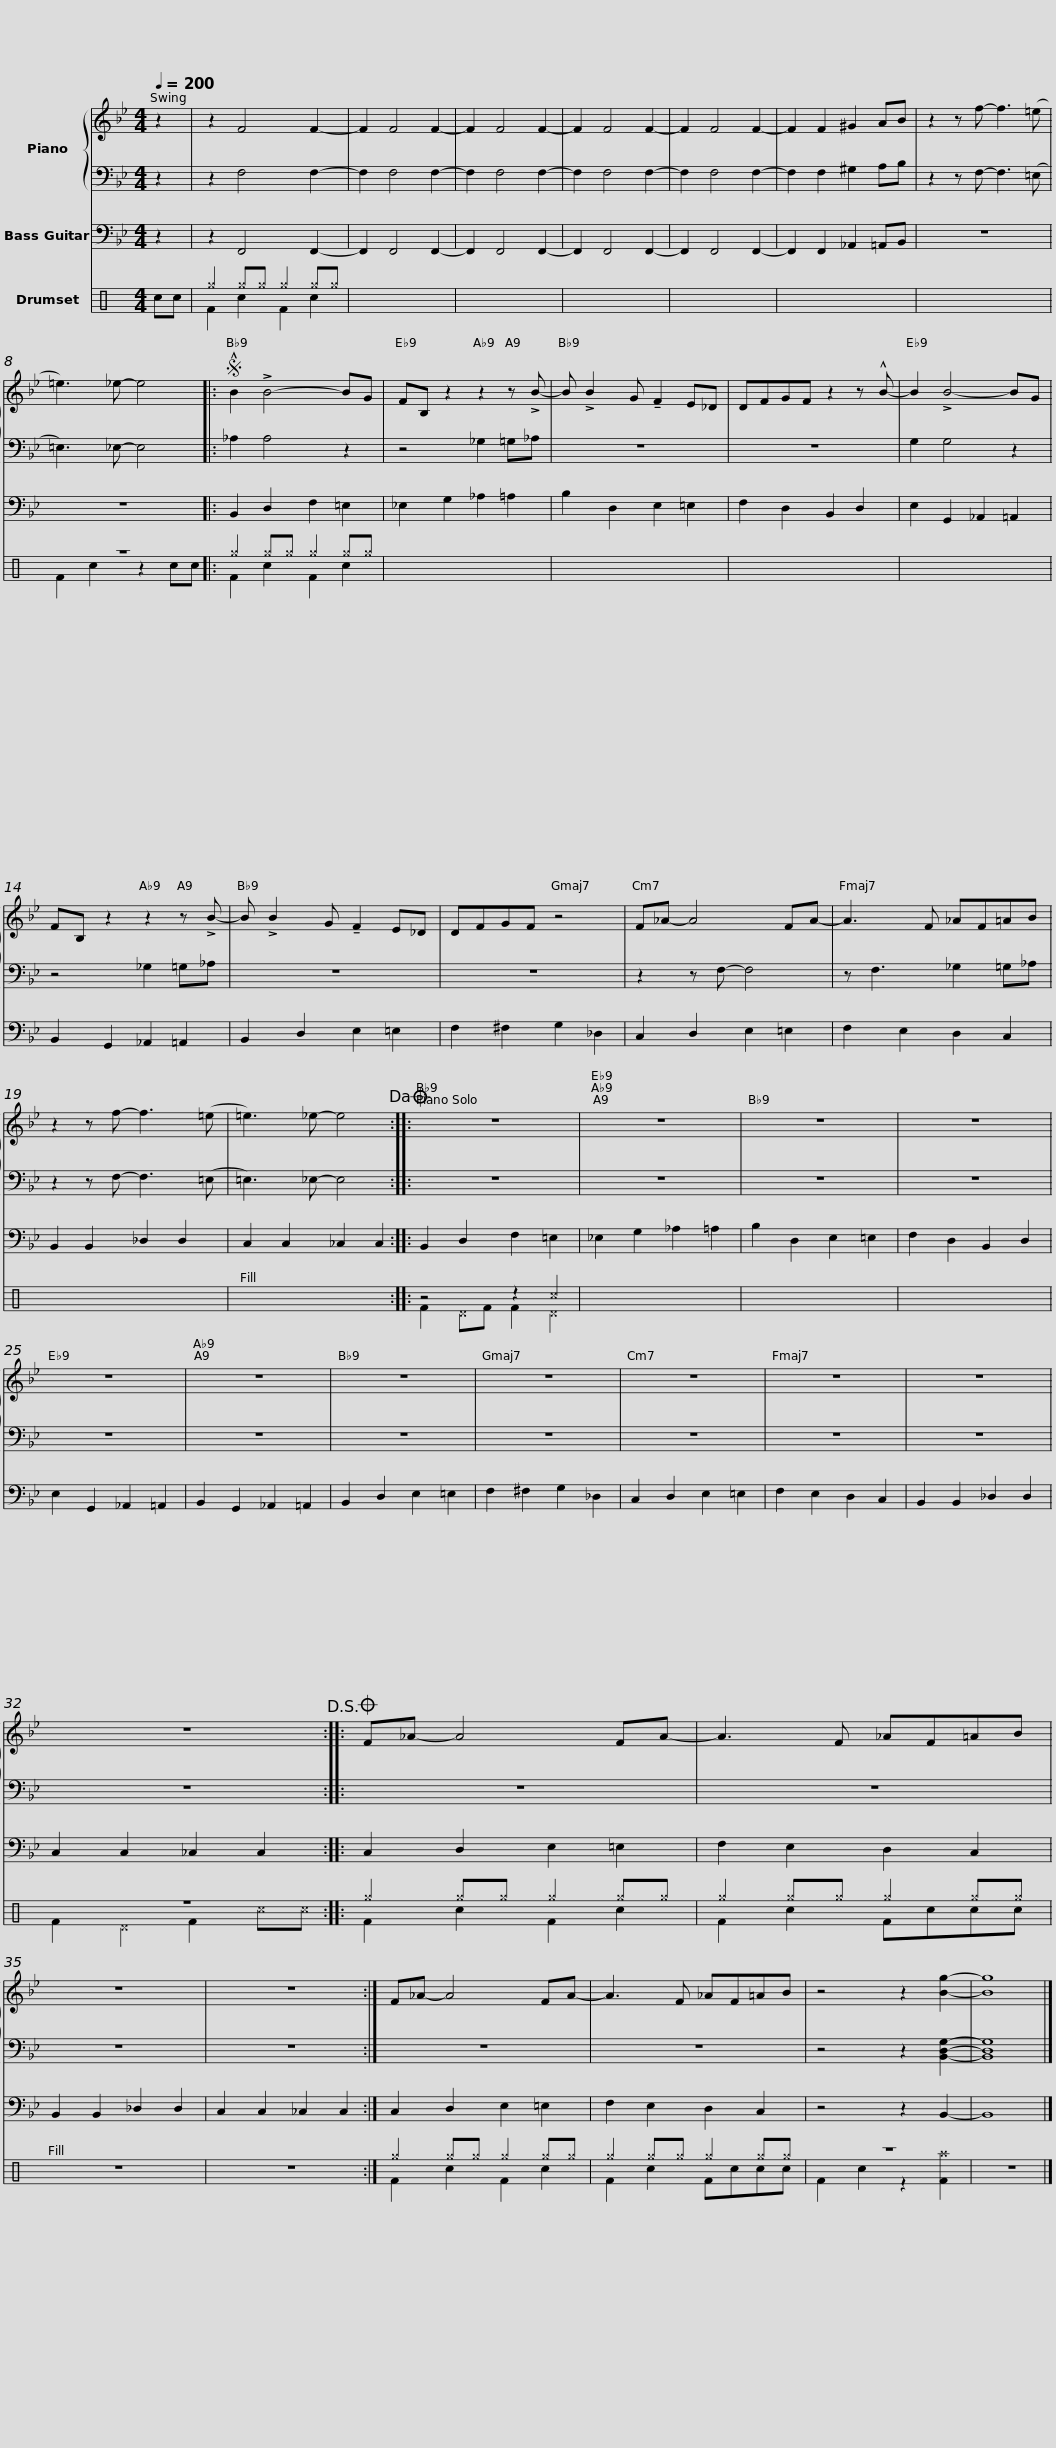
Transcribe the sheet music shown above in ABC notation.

X:1
%%score { 1 | 2 } 3 ( 4 5 )
L:1/8
Q:1/4=200
M:4/4
I:linebreak $
K:Bb
V:1 treble
V:2 bass
V:3 bass transpose=-12
V:4 perc
K:none
V:5 perc
K:none
V:1
 z2 | z2 F4 F2- | F2 F4 F2- | F2 F4 F2- | F2 F4 F2- | %5
 F2 F4 F2- | F2 F2 ^G2 AB | z2 z f- f3 (=e | =e3) _e- e4 |:$S !^!B2 !>!B4- BG | %10
 FB, z2 z2 z !>!B- | B !>!B2 G !tenuto!F2 E_D | DFGF z2 z !^!B- | B2 !>!B4- BG | FB, z2 z2 z !>!B- |$ %15
 B !>!B2 G !tenuto!F2 E_D | DFGF z4 | F_A- A4 FA- | A3 F _AF=AB | z2 z f- f3 (=e | %20
 =e3) _e- e4!dacoda! ::$ z8 | z8 | z8 | z8 | %25
 z8 | z8 |$ z8 | z8 | z8 | %30
 z8 | z8 | z8!D.S.! ::$O F_A- A4 FA- | A3 F _AF=AB | %35
 z8 | z8 :|$ F_A- A4 FA- | A3 F _AF=AB | z4 z2 [Bg]2- | %40
 [Bg]8 |] %41
V:2
 z2 | z2 F,4 F,2- | F,2 F,4 F,2- | F,2 F,4 F,2- | F,2 F,4 F,2- | %5
 F,2 F,4 F,2- | F,2 F,2 ^G,2 A,B, | z2 z F,- F,3 (=E, | =E,3) _E,- E,4 |:$ _A,2 A,4 z2 | %10
 z4 _G,2 =G,_A, | z8 | z8 | G,2 G,4 z2 | z4 _G,2 =G,_A, |$ %15
 z8 | z8 | z2 z F,- F,4 | z F,3 _G,2 =G,_A, | z2 z F,- F,3 (=E, | %20
 =E,3) _E,- E,4 ::$ z8 | z8 | z8 | z8 | %25
 z8 | z8 |$ z8 | z8 | z8 | %30
 z8 | z8 | z8 ::$ z8 | z8 | %35
 z8 | z8 :|$ z8 | z8 | z4 z2 [B,,D,G,]2- | %40
 [B,,D,G,]8 |] %41
V:3
 z2 | z2 F,,4 F,,2- | F,,2 F,,4 F,,2- | F,,2 F,,4 F,,2- | F,,2 F,,4 F,,2- | %5
 F,,2 F,,4 F,,2- | F,,2 F,,2 _A,,2 =A,,B,, | z8 | z8 |:$ B,,2 D,2 F,2 =E,2 | %10
 _E,2 G,2 _A,2 =A,2 | B,2 D,2 E,2 =E,2 | F,2 D,2 B,,2 D,2 | E,2 G,,2 _A,,2 =A,,2 | B,,2 G,,2 _A,,2 =A,,2 |$ %15
 B,,2 D,2 E,2 =E,2 | F,2 ^F,2 G,2 _D,2 | C,2 D,2 E,2 =E,2 | F,2 E,2 D,2 C,2 | B,,2 B,,2 _D,2 D,2 | %20
 C,2 C,2 _C,2 C,2 ::$ B,,2 D,2 F,2 =E,2 | _E,2 G,2 _A,2 =A,2 | B,2 D,2 E,2 =E,2 | F,2 D,2 B,,2 D,2 | %25
 E,2 G,,2 _A,,2 =A,,2 | B,,2 G,,2 _A,,2 =A,,2 |$ B,,2 D,2 E,2 =E,2 | F,2 ^F,2 G,2 _D,2 | C,2 D,2 E,2 =E,2 | %30
 F,2 E,2 D,2 C,2 | B,,2 B,,2 _D,2 D,2 | C,2 C,2 _C,2 C,2 ::$ C,2 D,2 E,2 =E,2 | F,2 E,2 D,2 C,2 | %35
 B,,2 B,,2 _D,2 D,2 | C,2 C,2 _C,2 C,2 :|$ C,2 D,2 E,2 =E,2 | F,2 E,2 D,2 C,2 | z4 z2 B,,2- | %40
 B,,8 |] %41
V:4
[K:C] cc | ^g2 ^g^g ^g2 ^g^g | x8 | x8 | x8 | %5
 x8 | x8 | x8 | z8 |:$ ^g2 ^g^g ^g2 ^g^g | %10
 x8 | x8 | x8 | x8 | x8 |$ %15
 x8 | x8 | x8 | x8 | x8 | %20
 x8 ::$ z4 z2 ^c2 | x8 | x8 | x8 | %25
 x8 | x8 |$ x8 | x8 | x8 | %30
 x8 | x8 | z8 ::$ ^g2 ^g^g ^g2 ^g^g | ^g2 ^g^g ^g2 ^g^g | %35
 z8 | z8 :|$ ^g2 ^g^g ^g2 ^g^g | ^g2 ^g^g ^g2 ^g^g | z8 | %40
 z8 |] %41
V:5
[K:C] x2 | F2 c2 F2 c2 | x8 | x8 | x8 | %5
 x8 | x8 | x8 | F2 c2 z2 cc |:$ F2 c2 F2 c2 | %10
 x8 | x8 | x8 | x8 | x8 |$ %15
 x8 | x8 | x8 | x8 | x8 | %20
 x8 ::$ F2 ^DF F2 ^D2 | x8 | x8 | x8 | %25
 x8 | x8 |$ x8 | x8 | x8 | %30
 x8 | x8 | F2 ^D2 F2 ^c^c ::$ F2 c2 F2 c2 | F2 c2 Fccc | %35
 x8 | x8 :|$ F2 c2 F2 c2 | F2 c2 Fccc | F2 c2 z2 [F^a]2 | %40
 x8 |] %41
